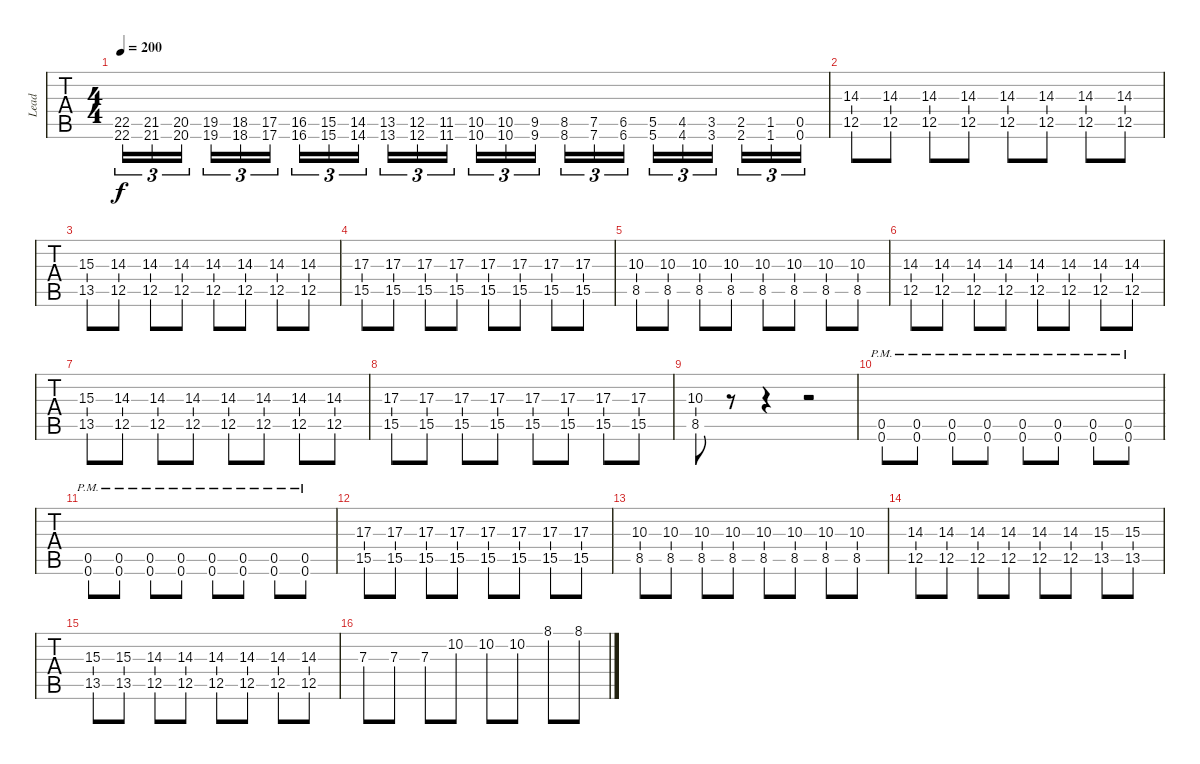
\track ("Lead" "Lead") {instrument distortionguitar}
\staff {tabs}
\tuning (D4 A3 F3 C3 G2 C2) {hide}
\ts (4 4)
\tempo 200
\clef g2
\ks c
(22.5 22.6).16{tu (3 2) dy f instrument guitarfretnoise} (21.5 21.6).16{tu (3 2)} (20.5 20.6).16{tu (3 2) beam splitsecondary} (19.5 19.6).16{tu (3 2)} (18.5 18.6).16{tu (3 2)} (17.5 17.6).16{tu (3 2)} (16.5 16.6).16{tu (3 2)} (15.5 15.6).16{tu (3 2)} (14.5 14.6).16{tu (3 2) beam splitsecondary} (13.5 13.6).16{tu (3 2)} (12.5 12.6).16{tu (3 2)} (11.5 11.6).16{tu (3 2)} (10.5 10.6).16{tu (3 2)} (10.5 10.6).16{tu (3 2)} (9.5 9.6).16{tu (3 2) beam splitsecondary} (8.5 8.6).16{tu (3 2)} (7.5 7.6).16{tu (3 2)} (6.5 6.6).16{tu (3 2)} (5.5 5.6).16{tu (3 2)} (4.5 4.6).16{tu (3 2)} (3.5 3.6).16{tu (3 2) beam splitsecondary} (2.5 2.6).16{tu (3 2)} (1.5 1.6).16{tu (3 2)} (0.5 0.6).16{tu (3 2)} |
(14.3 12.5).8{instrument distortionguitar} (14.3 12.5).8 (14.3 12.5).8 (14.3 12.5).8 (14.3 12.5).8 (14.3 12.5).8 (14.3 12.5).8 (14.3 12.5).8 |
(15.3 13.5).8 (14.3 12.5).8 (14.3 12.5).8 (14.3 12.5).8 (14.3 12.5).8 (14.3 12.5).8 (14.3 12.5).8 (14.3 12.5).8 |
(17.3 15.5).8 (17.3 15.5).8 (17.3 15.5).8 (17.3 15.5).8 (17.3 15.5).8 (17.3 15.5).8 (17.3 15.5).8 (17.3 15.5).8 |
(10.3 8.5).8 (10.3 8.5).8 (10.3 8.5).8 (10.3 8.5).8 (10.3 8.5).8 (10.3 8.5).8 (10.3 8.5).8 (10.3 8.5).8 |
(14.3 12.5).8 (14.3 12.5).8 (14.3 12.5).8 (14.3 12.5).8 (14.3 12.5).8 (14.3 12.5).8 (14.3 12.5).8 (14.3 12.5).8 |
(15.3 13.5).8 (14.3 12.5).8 (14.3 12.5).8 (14.3 12.5).8 (14.3 12.5).8 (14.3 12.5).8 (14.3 12.5).8 (14.3 12.5).8 |
(17.3 15.5).8 (17.3 15.5).8 (17.3 15.5).8 (17.3 15.5).8 (17.3 15.5).8 (17.3 15.5).8 (17.3 15.5).8 (17.3 15.5).8 |
(10.3 8.5).8 r.8 r.4 r.2 |
(0.5{pm} 0.6{pm}).8 (0.5{pm} 0.6{pm}).8 (0.5{pm} 0.6{pm}).8 (0.5{pm} 0.6{pm}).8 (0.5{pm} 0.6{pm}).8 (0.5{pm} 0.6{pm}).8 (0.5{pm} 0.6{pm}).8 (0.5{pm} 0.6{pm}).8 |
(0.5{pm} 0.6{pm}).8 (0.5{pm} 0.6{pm}).8 (0.5{pm} 0.6{pm}).8 (0.5{pm} 0.6{pm}).8 (0.5{pm} 0.6{pm}).8 (0.5{pm} 0.6{pm}).8 (0.5{pm} 0.6{pm}).8 (0.5{pm} 0.6{pm}).8 |
(17.3 15.5).8 (17.3 15.5).8 (17.3 15.5).8 (17.3 15.5).8 (17.3 15.5).8 (17.3 15.5).8 (17.3 15.5).8 (17.3 15.5).8 |
(10.3 8.5).8 (10.3 8.5).8 (10.3 8.5).8 (10.3 8.5).8 (10.3 8.5).8 (10.3 8.5).8 (10.3 8.5).8 (10.3 8.5).8 |
(14.3 12.5).8 (14.3 12.5).8 (14.3 12.5).8 (14.3 12.5).8 (14.3 12.5).8 (14.3 12.5).8 (15.3 13.5).8 (15.3 13.5).8 |
(15.3 13.5).8 (15.3 13.5).8 (14.3 12.5).8 (14.3 12.5).8 (14.3 12.5).8 (14.3 12.5).8 (14.3 12.5).8 (14.3 12.5).8 |
7.3.8 7.3.8 7.3.8 10.2.8 10.2.8 10.2.8 8.1.8 8.1.8
